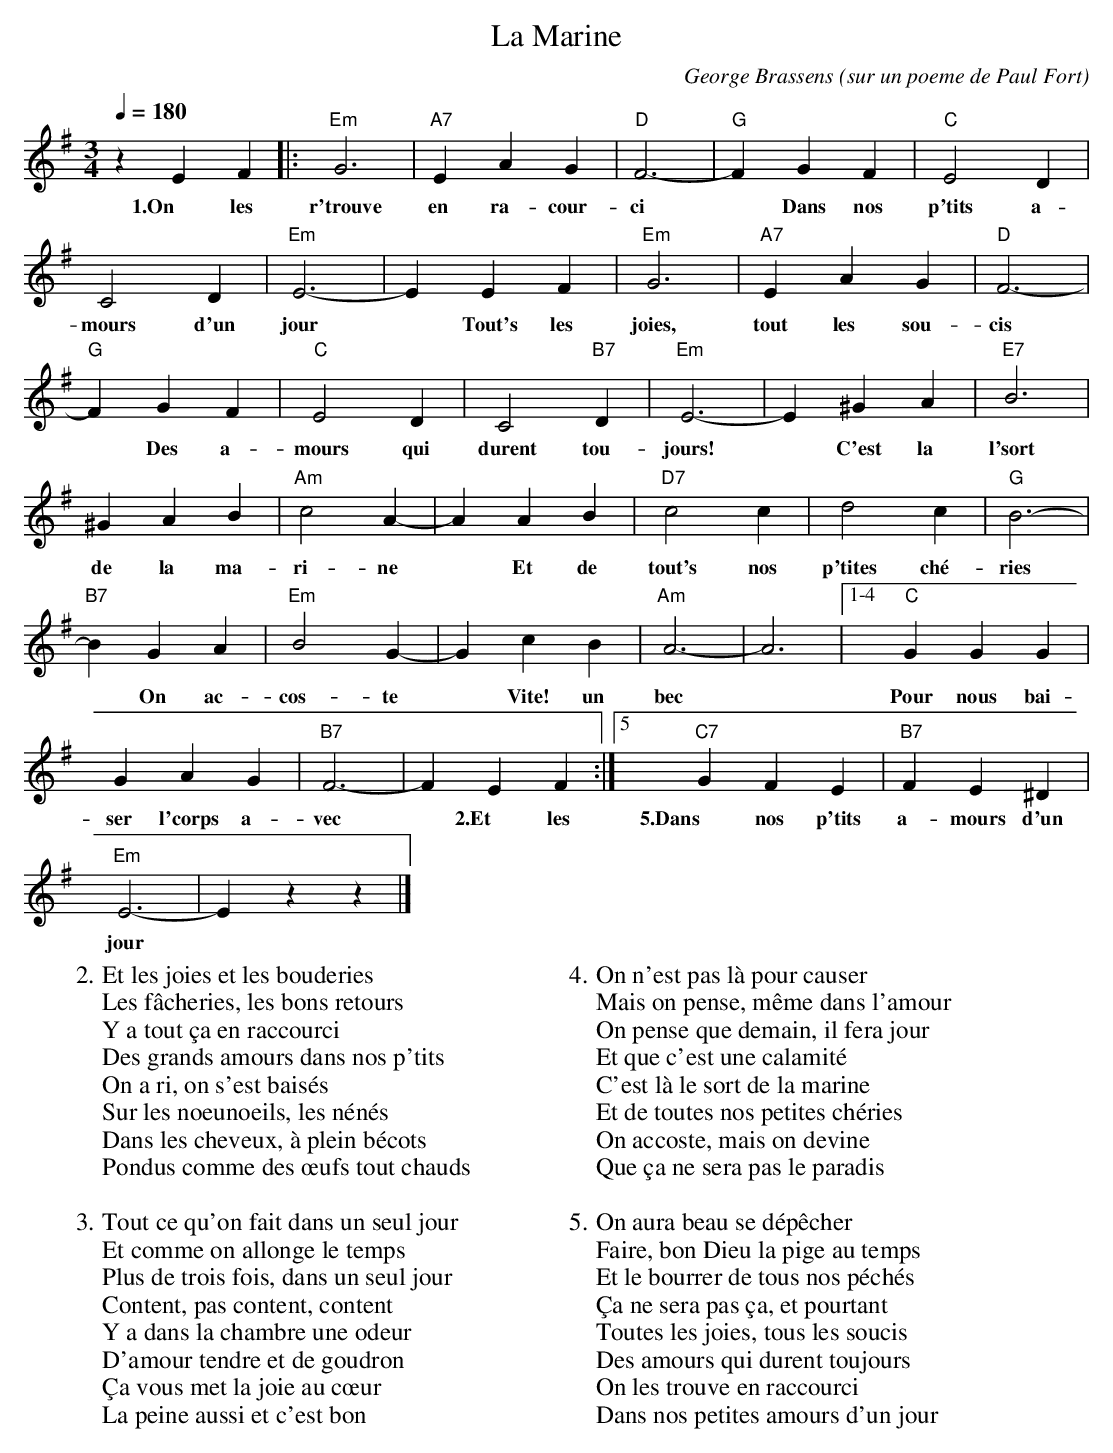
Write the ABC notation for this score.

X:1
T:La Marine
C:George Brassens (sur un poeme de Paul Fort)
L:1/4
Q:180
M:3/4
K:Em
z E F |:"Em" G3 |"A7" E A G |"D" F3- |"G" F G F |"C" E2 D |
w: 1.On les|r'trouve|en ra- cour-|ci|* Dans nos|p'tits a-|
C2 D |"Em" E3- | E E F |"Em" G3 | "A7" E A G |"D" F3- |
w:mours d'un|jour|* Tout's les|joies,| tout les sou-|cis|
"G" F G F |"C" E2 D | C2"B7" D |"Em" E3- | E ^G A |"E7" B3 |
w: * Des a-|mours qui|durent tou-|jours!|* C'est la|l'sort|
^G A B | "Am" c2 A- | A A B |"D7" c2 c | d2 c |"G" B3- |
w:de la ma-| ri- ne|* Et de|tout's nos|p'tites ché-|ries|
"B7" B G A |"Em" B2 G- | G c B |"Am" A3- | A3 |1-4 "C" G G G |
w:* On ac-|cos- te|* Vite! un|bec| * | Pour nous bai-|
G A G | "B7" F3- | F E F :|5 "C7" G F E |"B7" F E ^D |
w: ser l'corps a-|vec|* 2.Et les | 5.Dans nos p'tits a-mours d'un |
"Em" E3- | E z z |]
w: jour
W: 2. Et les joies et les bouderies
W: Les fâcheries, les bons retours
W: Y a tout ça en raccourci
W: Des grands amours dans nos p'tits
W: On a ri, on s'est baisés
W: Sur les noeunoeils, les nénés
W: Dans les cheveux, à plein bécots
W: Pondus comme des œufs tout chauds
W:
W: 3. Tout ce qu'on fait dans un seul jour
W: Et comme on allonge le temps
W: Plus de trois fois, dans un seul jour
W: Content, pas content, content
W: Y a dans la chambre une odeur
W: D'amour tendre et de goudron
W: Ça vous met la joie au cœur
W: La peine aussi et c'est bon
W:
W: 4. On n'est pas là pour causer
W: Mais on pense, même dans l'amour
W: On pense que demain, il fera jour
W: Et que c'est une calamité
W: C'est là le sort de la marine
W: Et de toutes nos petites chéries
W: On accoste, mais on devine
W: Que ça ne sera pas le paradis
W:
W: 5. On aura beau se dépêcher
W: Faire, bon Dieu la pige au temps
W: Et le bourrer de tous nos péchés
W: Ça ne sera pas ça, et pourtant
W: Toutes les joies, tous les soucis
W: Des amours qui durent toujours
W: On les trouve en raccourci
W: Dans nos petites amours d'un jour
